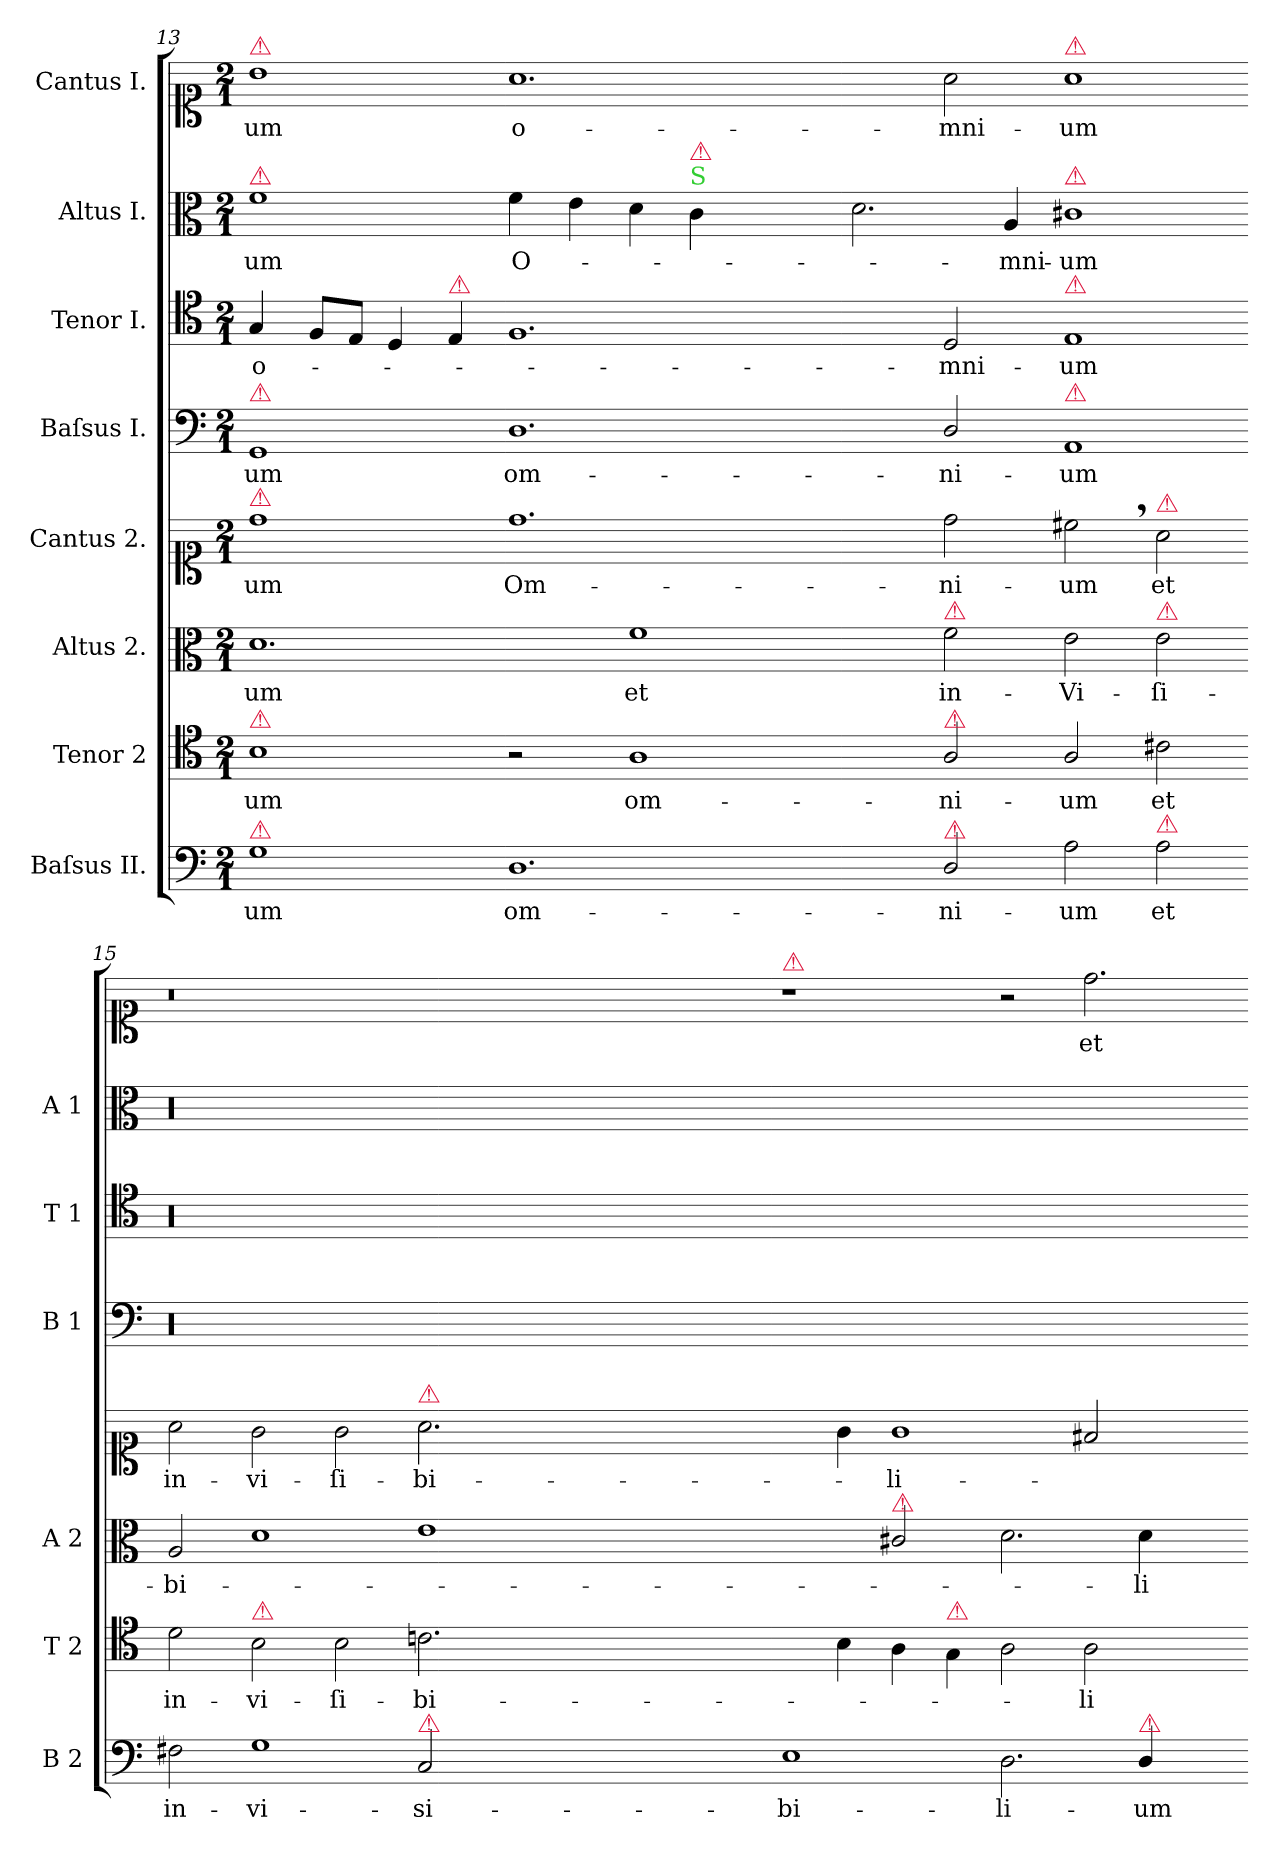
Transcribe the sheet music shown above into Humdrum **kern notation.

**kern	**text	**kern	**text	**kern	**text	**kern	**text	**kern	**text	**kern	**text	**kern	**text	**kern	**text
*part8	*part8	*part7	*part7	*part6	*part6	*part5	*part5	*part4	*part4	*part3	*part3	*part2	*part2	*part1	*part1
*staff8	*staff8	*staff7	*staff7	*staff6	*staff6	*staff5	*staff5	*staff4	*staff4	*staff3	*staff3	*staff2	*staff2	*staff1	*staff1
*I"Baſsus II.	*	*I"Tenor 2	*	*I"Altus 2.	*	*I"Cantus 2.	*	*I"Baſsus I.	*	*I"Tenor I.	*	*I"Altus I.	*	*I"Cantus I.	*
*I'B 2	*	*I'T 2	*	*I'A 2	*	*	*	*I'B 1	*	*I'T 1	*	*I'A 1	*	*	*
*clefF4	*	*clefC4	*	*clefC3	*	*clefC1	*	*clefF4	*	*clefC4	*	*clefC3	*	*clefC1	*
*k[]	*	*k[]	*	*k[]	*	*k[]	*	*k[]	*	*k[]	*	*k[]	*	*k[]	*
*a:	*	*a:	*	*a:	*	*a:	*	*a:	*	*a:	*	*a:	*	*a:	*
*M2/1	*	*M2/1	*	*M2/1	*	*M2/1	*	*M2/1	*	*M2/1	*	*M2/1	*	*M2/1	*
=13	=13	=13	=13	=13	=13	=13	=13	=13	=13	=13	=13	=13	=13	=13	=13
!	!	!	!	!	!	!	!	!	!	!	!	!	!	!LO:TX:a:color=crimson:t=⚠	!
!	!	!	!	!	!	!	!	!	!	!	!	!LO:TX:a:color=crimson:t=⚠	!	!	!
!	!	!	!	!	!	!	!	!LO:TX:a:color=crimson:t=⚠	!	!	!	!	!	!	!
!	!	!	!	!	!	!LO:TX:a:color=crimson:t=⚠	!	!	!	!	!	!	!	!	!
!	!	!LO:TX:a:color=crimson:t=⚠	!	!	!	!	!	!	!	!	!	!	!	!	!
!LO:TX:a:color=crimson:t=⚠	!	!	!	!	!	!	!	!	!	!	!	!	!	!	!
1G	-um	1B	-um	1.d	-um	1dd	-um	1GG	-um	4G/	o-	1f	-um	1b	-um
.	.	.	.	.	.	.	.	.	.	8F/L	.	.	.	.	.
.	.	.	.	.	.	.	.	.	.	8E/J	.	.	.	.	.
.	.	.	.	.	.	.	.	.	.	4D/	.	.	.	.	.
!	!	!	!	!	!	!	!	!	!	!LO:TX:a:color=crimson:t=⚠	!	!	!	!	!
.	.	.	.	.	.	.	.	.	.	4E/	.	.	.	.	.
1.D	om-	2r	.	.	.	1.dd	Om-	1.D	om-	1.F	.	4f\	O-	1.a	o-
.	.	.	.	.	.	.	.	.	.	.	.	4e\	.	.	.
.	.	1A\	om-	1f\	et	.	.	.	.	.	.	4d\	.	.	.
!	!	!	!	!	!	!	!	!	!	!	!	!LO:TX:a:color=limegreen:t=S	!	!	!
!	!	!	!	!	!	!	!	!	!	!	!	!LO:TX:a:color=crimson:t=⚠	!	!	!
.	.	.	.	.	.	.	.	.	.	.	.	4c\	.	.	.
.	.	.	.	.	.	.	.	.	.	.	.	2ryy	.	.	.
=14-	=14-	=14-	=14-	=14-	=14-	=14-	=14-	=14-	=14-	=14-	=14-	=14-	=14-	=14-	=14-
2ryy	.	2ryy	.	2ryy	.	2ryy	.	2ryy	.	2ryy	.	2.d\	.	2ryy	.
!	!	!	!	!LO:TX:a:color=crimson:t=⚠	!	!	!	!	!	!	!	!	!	!	!
!	!	!LO:TX:a:color=crimson:t=⚠	!	!	!	!	!	!	!	!	!	!	!	!	!
!LO:TX:a:color=crimson:t=⚠	!	!	!	!	!	!	!	!	!	!	!	!	!	!	!
2D/	-ni-	2A/	-ni-	2f\	in-	2dd\	-ni-	2D/	-ni-	2D/	-mni-	.	.	2a\	-mni-
.	.	.	.	.	.	.	.	.	.	.	.	4A/	-mni-	.	.
!	!	!	!	!	!	!	!	!	!	!	!	!	!	!LO:TX:a:color=crimson:t=⚠	!
!	!	!	!	!	!	!	!	!	!	!	!	!LO:TX:a:color=crimson:t=⚠	!	!	!
!	!	!	!	!	!	!	!	!	!	!LO:TX:a:color=crimson:t=⚠	!	!	!	!	!
!	!	!	!	!	!	!	!	!LO:TX:a:color=crimson:t=⚠	!	!	!	!	!	!	!
2A\	-um	2A/	-um	2e\	-Vi-	2cc#X,<\	-um	1AA	-um	1E	-um	1c#X	-um	1a	-um
!	!	!	!	!	!	!LO:TX:a:color=crimson:t=⚠	!	!	!	!	!	!	!	!	!
!	!	!	!	!LO:TX:a:color=crimson:t=⚠	!	!	!	!	!	!	!	!	!	!	!
!LO:TX:a:color=crimson:t=⚠	!	!	!	!	!	!	!	!	!	!	!	!	!	!	!
2A\	et	2c#X\	et	2e\	-ſi-	2a\	et	.	.	.	.	.	.	.	.
=15-	=15-	=15-	=15-	=15-	=15-	=15-	=15-	=15-	=15-	=15-	=15-	=15-	=15-	=15-	=15-
2F#X\	in-	2d\	in-	2A/	-bi-	2a\	in-	00r	.	00r	.	00r	.	0r	.
!	!	!LO:TX:a:color=crimson:t=⚠	!	!	!	!	!	!	!	!	!	!	!	!	!
1G	-vi-	2B\	-vi-	1d	.	2g\	vi-	.	.	.	.	.	.	.	.
.	.	2B\	-ſi-	.	.	2g\	-ſi-	.	.	.	.	.	.	.	.
!	!	!	!	!	!	!LO:TX:a:color=crimson:t=⚠	!	!	!	!	!	!	!	!	!
!LO:TX:a:color=crimson:t=⚠	!	!	!	!	!	!	!	!	!	!	!	!	!	!	!
2C/	-si-	2.cn\	-bi-	1e\	.	2.a\	-bi-	.	.	.	.	.	.	.	.
0ryy	.	.	.	.	.	.	.	.	.	.	.	.	.	0ryy	.
.	.	1..ryy	.	.	.	1..ryy	.	.	.	.	.	.	.	.	.
.	.	.	.	1.ryy	.	.	.	.	.	.	.	.	.	.	.
=16-	=16-	=16-	=16-	=16-	=16-	=16-	=16-	=16-	=16-	=16-	=16-	=16-	=16-	=16-	=16-
!	!	!	!	!	!	!	!	!	!	!	!	!	!	!LO:TX:a:color=crimson:t=⚠	!
1E	-bi-	4ryy	.	2ryy	.	4ryy	.	0ryy	.	0ryy	.	0ryy	.	1r	.
.	.	4B\	.	.	.	4g\	.	.	.	.	.	.	.	.	.
!	!	!	!	!LO:TX:a:color=crimson:t=⚠	!	!	!	!	!	!	!	!	!	!	!
.	.	4A\	.	2c#X/	.	1g	-li-	.	.	.	.	.	.	.	.
!	!	!LO:TX:a:color=crimson:t=⚠	!	!	!	!	!	!	!	!	!	!	!	!	!
.	.	4G\	.	.	.	.	.	.	.	.	.	.	.	.	.
2.D\	-li-	2A\	.	2.d\	.	.	.	.	.	.	.	.	.	2r	.
.	.	2A\	-li-	.	.	2f#X/	.	.	.	.	.	.	.	2.dd\	et
!LO:TX:a:color=crimson:t=⚠	!	!	!	!	!	!	!	!	!	!	!	!	!	!	!
4D/	-um	.	.	4d\	-li-	.	.	.	.	.	.	.	.	.	.
4ryy	.	4ryy	.	4ryy	.	4ryy	.	4ryy	.	4ryy	.	4ryy	.	.	.
=-	=-	=-	=-	=-	=-	=-	=-	=-	=-	=-	=-	=-	=-	=-	=-
*-	*-	*-	*-	*-	*-	*-	*-	*-	*-	*-	*-	*-	*-	*-	*-
